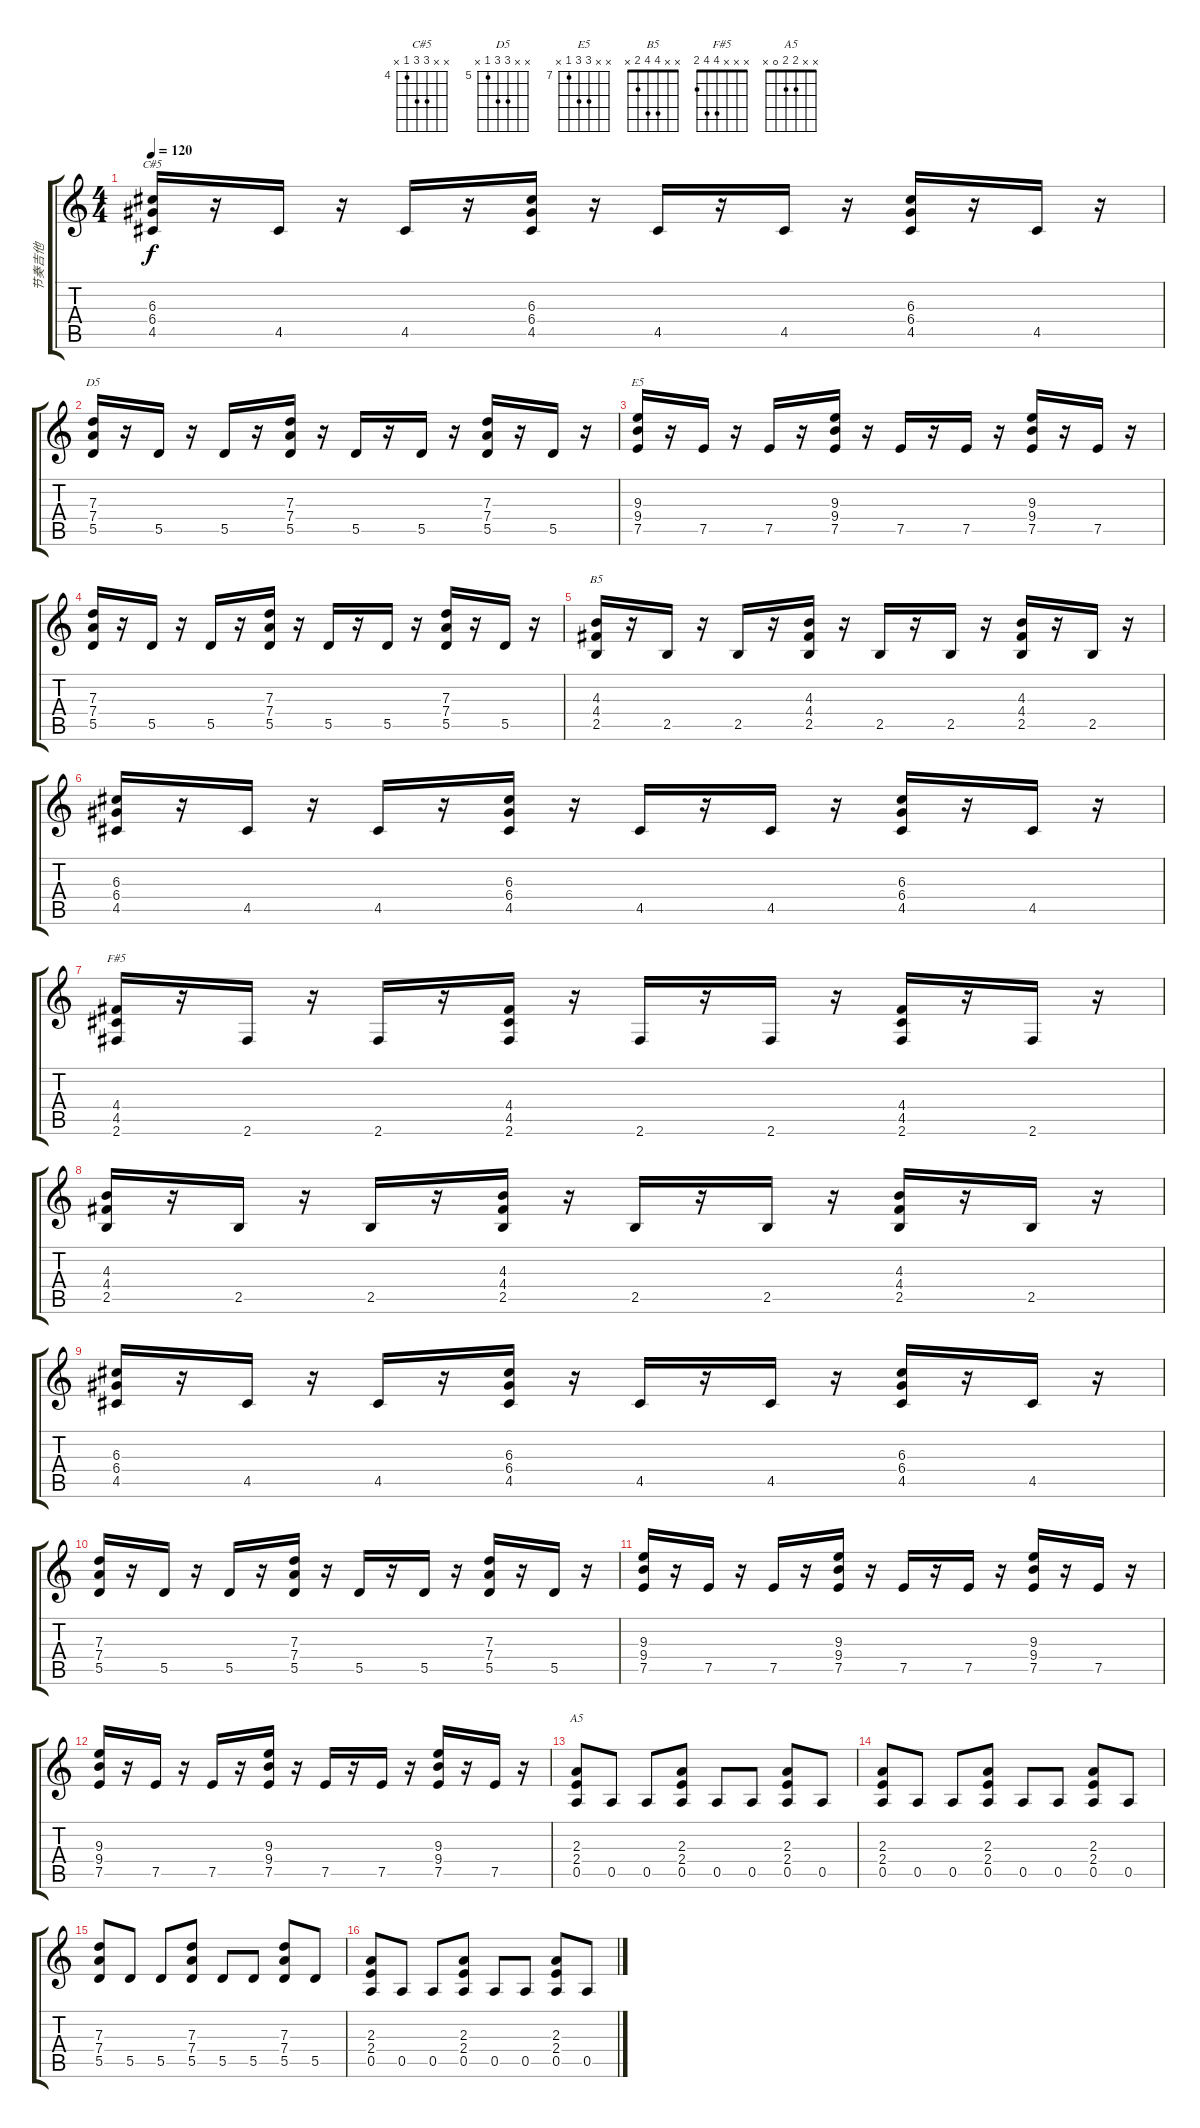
\track ("节奏吉他" "节奏吉他") {instrument overdrivenguitar}
\staff {score tabs}
\tuning (E4 B3 G3 D3 A2 E2) {hide}
\chord ("C#5" x x 6 6 4 x) {firstfret 4}
\chord ("D5" x x 7 7 5 x) {firstfret 5}
\chord ("E5" x x 9 9 7 x) {firstfret 7}
\chord ("B5" x x 4 4 2 x)
\chord ("F#5" x x x 4 4 2)
\chord ("A5" x x 2 2 0 x)
\ts (4 4)
\tempo 120
\clef g2
\ks c
(6.3 6.4 4.5).16{ch "C#5" dy f} r.16 4.5.16 r.16 4.5.16 r.16 (6.3 6.4 4.5).16 r.16 4.5.16 r.16 4.5.16 r.16 (6.3 6.4 4.5).16 r.16 4.5.16 r.16 |
(7.3 7.4 5.5).16{ch "D5"} r.16 5.5.16 r.16 5.5.16 r.16 (7.3 7.4 5.5).16 r.16 5.5.16 r.16 5.5.16 r.16 (7.3 7.4 5.5).16 r.16 5.5.16 r.16 |
(9.3 9.4 7.5).16{ch "E5"} r.16 7.5.16 r.16 7.5.16 r.16 (9.3 9.4 7.5).16 r.16 7.5.16 r.16 7.5.16 r.16 (9.3 9.4 7.5).16 r.16 7.5.16 r.16 |
(7.3 7.4 5.5).16 r.16 5.5.16 r.16 5.5.16 r.16 (7.3 7.4 5.5).16 r.16 5.5.16 r.16 5.5.16 r.16 (7.3 7.4 5.5).16 r.16 5.5.16 r.16 |
(4.3 4.4 2.5).16{ch "B5"} r.16 2.5.16 r.16 2.5.16 r.16 (4.3 4.4 2.5).16 r.16 2.5.16 r.16 2.5.16 r.16 (4.3 4.4 2.5).16 r.16 2.5.16 r.16 |
(6.3 6.4 4.5).16 r.16 4.5.16 r.16 4.5.16 r.16 (6.3 6.4 4.5).16 r.16 4.5.16 r.16 4.5.16 r.16 (6.3 6.4 4.5).16 r.16 4.5.16 r.16 |
(4.4 4.5 2.6).16{ch "F#5"} r.16 2.6.16 r.16 2.6.16 r.16 (4.4 4.5 2.6).16 r.16 2.6.16 r.16 2.6.16 r.16 (4.4 4.5 2.6).16 r.16 2.6.16 r.16 |
(4.3 4.4 2.5).16 r.16 2.5.16 r.16 2.5.16 r.16 (4.3 4.4 2.5).16 r.16 2.5.16 r.16 2.5.16 r.16 (4.3 4.4 2.5).16 r.16 2.5.16 r.16 |
(6.3 6.4 4.5).16 r.16 4.5.16 r.16 4.5.16 r.16 (6.3 6.4 4.5).16 r.16 4.5.16 r.16 4.5.16 r.16 (6.3 6.4 4.5).16 r.16 4.5.16 r.16 |
(7.3 7.4 5.5).16 r.16 5.5.16 r.16 5.5.16 r.16 (7.3 7.4 5.5).16 r.16 5.5.16 r.16 5.5.16 r.16 (7.3 7.4 5.5).16 r.16 5.5.16 r.16 |
(9.3 9.4 7.5).16 r.16 7.5.16 r.16 7.5.16 r.16 (9.3 9.4 7.5).16 r.16 7.5.16 r.16 7.5.16 r.16 (9.3 9.4 7.5).16 r.16 7.5.16 r.16 |
(9.3 9.4 7.5).16 r.16 7.5.16 r.16 7.5.16 r.16 (9.3 9.4 7.5).16 r.16 7.5.16 r.16 7.5.16 r.16 (9.3 9.4 7.5).16 r.16 7.5.16 r.16 |
(2.3 2.4 0.5).8{ch "A5"} 0.5.8 0.5.8 (2.3 2.4 0.5).8 0.5.8 0.5.8 (2.3 2.4 0.5).8 0.5.8 |
(2.3 2.4 0.5).8 0.5.8 0.5.8 (2.3 2.4 0.5).8 0.5.8 0.5.8 (2.3 2.4 0.5).8 0.5.8 |
(7.3 7.4 5.5).8 5.5.8 5.5.8 (7.3 7.4 5.5).8 5.5.8 5.5.8 (7.3 7.4 5.5).8 5.5.8 |
(2.3 2.4 0.5).8 0.5.8 0.5.8 (2.3 2.4 0.5).8 0.5.8 0.5.8 (2.3 2.4 0.5).8 0.5.8
